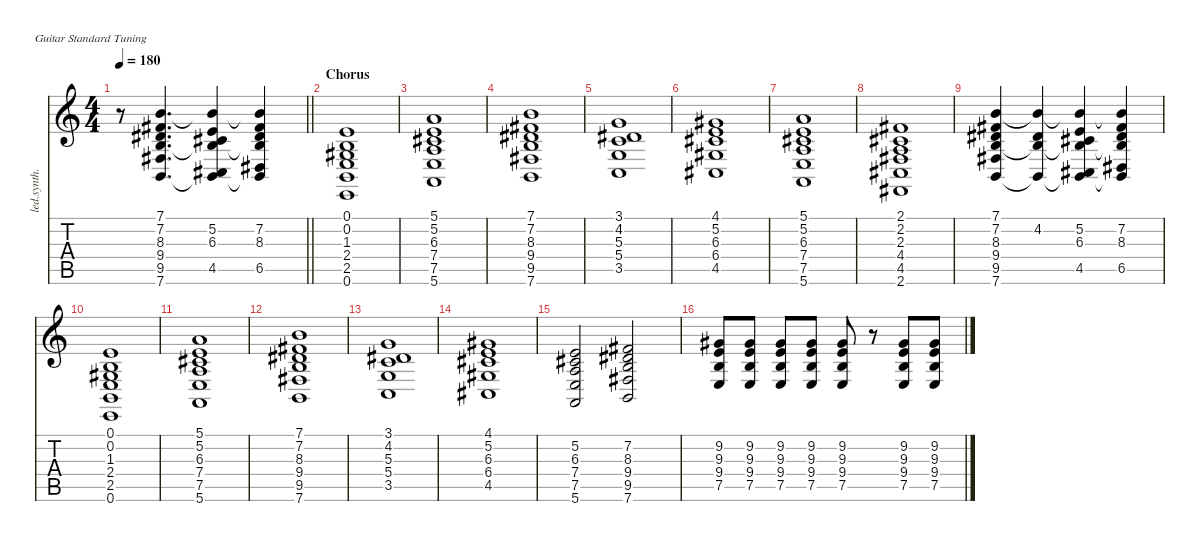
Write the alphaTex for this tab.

\defaultSystemsLayout 4
\hideDynamics
\bracketExtendMode nobrackets
\otherSystemsTrackNameOrientation horizontal
\track ("Keyboard: Tsugumi Kotobuki" "led.synth.") {instrument lead1square}
\staff {score tabs}
\tuning (E4 B3 G3 D3 A2 E2)
\ts (4 4)
\tempo 180
\clef g2
\barLineRight lightlight
\ks c
r.8{dy f} (7.1 7.2{acc #} 8.3{acc #} 9.4 9.5{acc #} 7.6).4{d} (5.2 6.3{acc #} 4.5{acc #} 7.1{t} 9.4{t} 7.6{t}).4 (7.1{t} 7.2{acc #} 8.3{acc #} 9.4{t} 6.5{acc #} 7.6{t}).4 |
\section ("" "Chorus")
(0.1 0.2 1.3{acc #} 2.4 2.5 0.6).1 |
(5.1 5.2 6.3{acc #} 7.4 7.5 5.6).1 |
(7.1 7.2{acc #} 8.3{acc #} 9.4 9.5{acc #} 7.6).1 |
(3.1 4.2{acc #} 5.3 5.4 3.5).1 |
(4.1{acc #} 5.2 6.3{acc #} 6.4{acc #} 4.5{acc #}).1 |
(5.1 5.2 6.3{acc #} 7.4 7.5 5.6).1 |
(2.1{acc #} 2.2{acc #} 2.3 4.4{acc #} 4.5{acc #} 2.6{acc #}).1 |
(7.1 7.2{acc #} 8.3{acc #} 9.4 9.5{acc #} 7.6).4 (4.2{acc #} 9.4{t} 7.6{t} 7.1{t}).4 (5.2 6.3{acc #} 4.5{acc #} 7.1{t} 9.4{t} 7.6{t}).4 (7.1{t} 7.2{acc #} 8.3{acc #} 9.4{t} 6.5{acc #} 7.6{t}).4 |
(0.1 0.2 1.3{acc #} 2.4 2.5 0.6).1 |
(5.1 5.2 6.3{acc #} 7.4 7.5 5.6).1 |
(7.1 7.2{acc #} 8.3{acc #} 9.4 9.5{acc #} 7.6).1 |
(3.1 4.2{acc #} 5.3 5.4 3.5).1 |
(4.1{acc #} 5.2 6.3{acc #} 6.4{acc #} 4.5{acc #}).1 |
(5.2 6.3{acc #} 7.4 7.5 5.6).2 (7.2{acc #} 8.3{acc #} 9.4 9.5{acc #} 7.6).2 |
(9.2{acc #} 9.3 9.4 7.5).8 (9.2{acc #} 9.3 9.4 7.5).8 (9.2{acc #} 9.3 9.4 7.5).8 (9.2{acc #} 9.3 9.4 7.5).8 (9.2{acc #} 9.3 9.4 7.5).8 r.8 (9.2{acc #} 9.3 9.4 7.5).8 (9.2{acc #} 9.3 9.4 7.5).8
